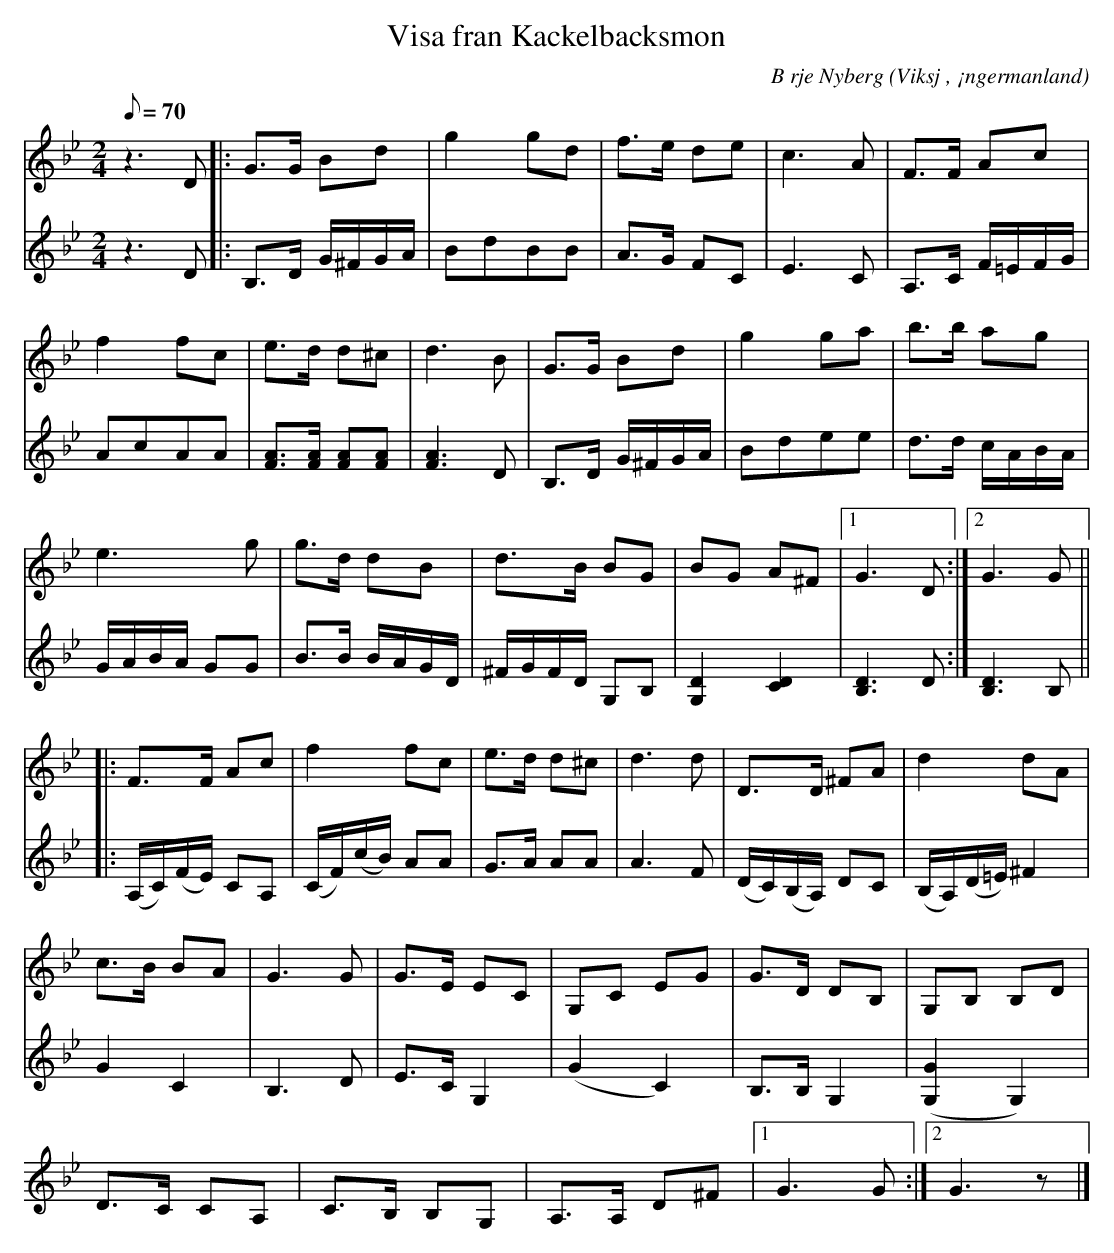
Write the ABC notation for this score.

X:1
T:Visa fran Kackelbacksmon
C:B rje Nyberg
O:Viksj , ¡ngermanland
M:2/4
L:1/8
Q:70
K:Gm
V:1
z2> D2|: G>G Bd | g2 gd | f>e de | c2>A2 | F>F Ac |
f2 fc | e>d d^c | d2>B2 | G>G Bd |g2 ga | b>b ag |
e2> g2 | g>d dB |d>B BG |BG A^F |1 G2> D2 :|2 G2> G2 ||
|: F>F Ac | f2 fc | e>d d^c | d2>d2 | D>D ^FA | d2 dA |
c>B BA |G2> G2 | G>E EC | G,C EG | G>D DB, | G,B, B,D |
D>C CA, | C>B, B,G, | A,>A, D^F |1 G2> G2 :|2 G2> z2 |]
V:2
z2> D2 |: B,>D G/2^F/2G/2A/2 | BdBB | A>G FC | E2>C2 | A,>C F/2=E/2F/2G/2 |
AcAA | [AF]>[AF] [AF][AF] | [A2F2]> D2 | B,>D G/2^F/2G/2A/2 | Bdee | d>d c/2A/2B/2A/2 |
G/2A/2B/2A/2 GG | B>B B/2A/2G/2D/2 | ^F/2G/2F/2D/2 G,B, | [G,2D2] [C2D2] | [D2B,2]> D2 :| [D2B,2]> B,2 ||
|: (A,/2C/2)(F/2E/2) CA, | (C/2F/2)(c/2B/2) AA | G>A AA | A2> F2 | (D/2C/2)(B,/2A,/2) DC | (B,/2A,/2)(D/2=E/2) ^F2 |
G2 C2 | B,2> D2 | E>C G,2, |(G2C2) |B,>B, G,2 | ([G,2G2] G,2) |
